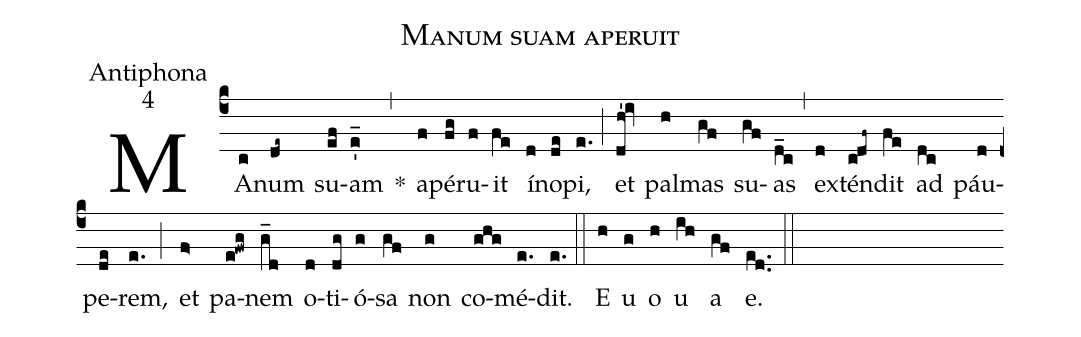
name:Manum suam aperuit;
office-part:Antiphona;
mode:4;
%%
(c4)MA(c)num(de~) su(ef)am(e'_) *(,) a(f)pé(fg)ru(f)it(fe) ín(d)o(de)pi,(e.) (;) et(dh'!iv) pal(h)mas(gf) su(gf)as(d_c) (,) ex(d)tén(cdf~)dit(fe) ad(dc) páu(d)pe(de)rem,(e.) (;) et(f>) pa(e!fwg)nem(g_d) o(d)ti(dg)ó(g)sa(gf) non(g) co(ghg)mé(e.)dit.(e.) (::) E(h) u(g) o(h) u(ih) a(gf) e.(ed..) (::)
